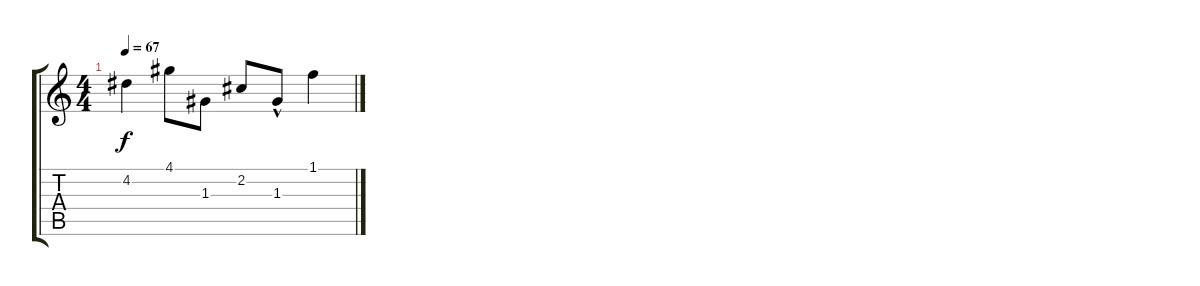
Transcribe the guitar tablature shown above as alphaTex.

\track "" {instrument acousticguitarnylon}
\staff {score tabs}
\tuning (E4 B3 G3 D3 A2 E2) {hide}
\ts (4 4)
\tempo 67
\clef g2
\ks c
4.2.4{dy f} 4.1.8 1.3.8 2.2.8 1.3{hac}.8 1.1.4
